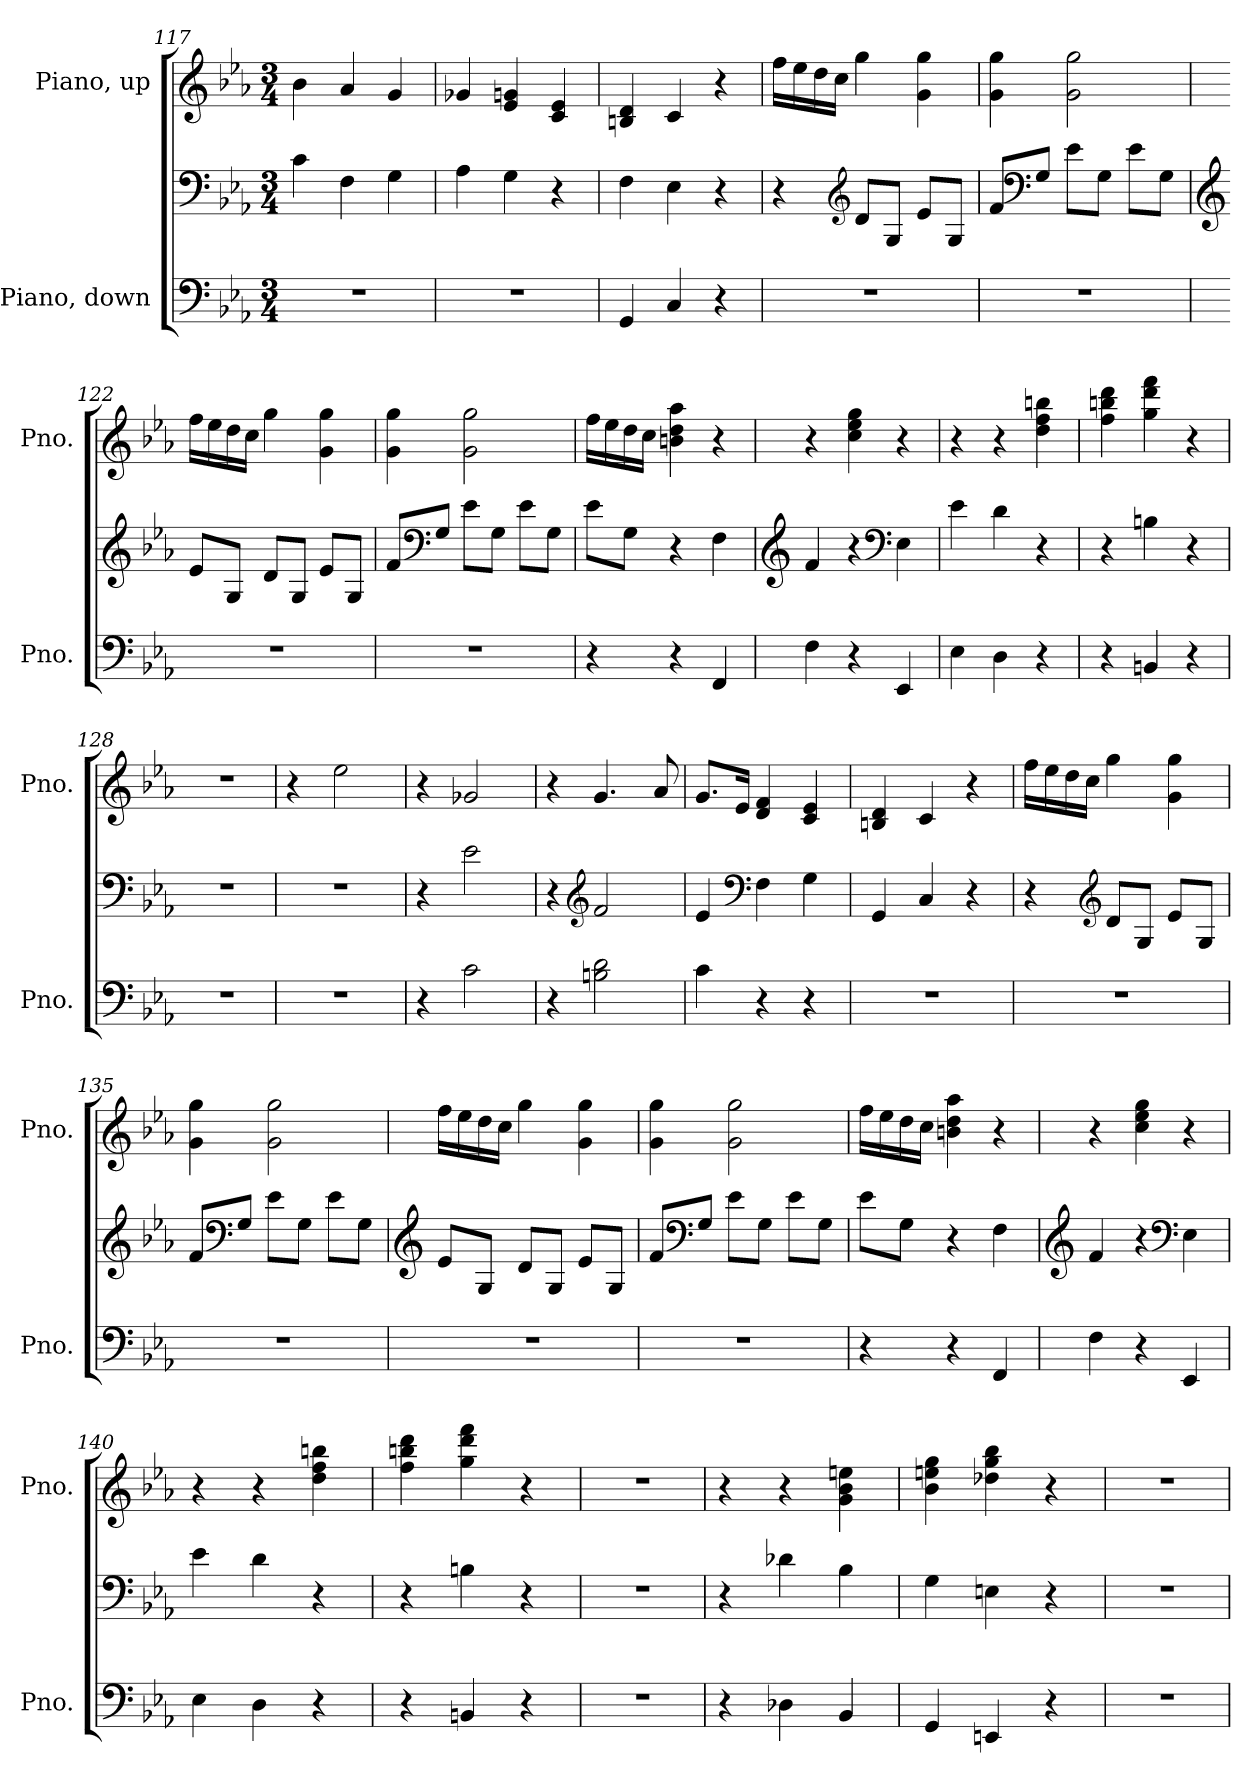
**kern	**kern	**kern
*part2	*part2	*part1
*staff3	*staff2	*staff1
*I"Piano, down	*	*I"Piano, up
*I'Pno.	*	*I'Pno.
*clefF4	*clefF4	*clefG2
*k[b-e-a-]	*k[b-e-a-]	*k[b-e-a-]
*M3/4	*M3/4	*M3/4
=117	=117	=117
2.r	4c\	4b-\
.	4F\	4a-/
.	4G\	4g/
!!LO:LB:g=z
=118	=118	=118
2.r	4A-\	4g-X/
.	4G\	4e-/ 4gn/
.	4r	4c/ 4e-/
=119	=119	=119
4GG/	4F\	4Bn/ 4d/
4C/	4E-\	4c/
4r	4r	4r
=120	=120	=120
2.r	4r	16ff\LL
.	.	16ee-\
.	.	16dd\
.	.	16cc\JJ
*	*clefG2	*
.	8d/L	4gg\
.	8G/J	.
.	8e-/L	4g\ 4gg\
.	8G/J	.
=121	=121	=121
2.r	8f/L	4g\ 4gg\
*	*clefF4	*
.	8G/J	.
.	8e-\L	2g\ 2gg\
.	8G\J	.
.	8e-\L	.
.	8G\J	.
=122	=122	=122
*	*clefG2	*
2.r	8e-/L	16ff\LL
.	.	16ee-\
.	8G/J	16dd\
.	.	16cc\JJ
.	8d/L	4gg\
.	8G/J	.
.	8e-/L	4g\ 4gg\
.	8G/J	.
!!LO:PB:g=z
=123	=123	=123
2.r	8f/L	4g\ 4gg\
*	*clefF4	*
.	8G/J	.
.	8e-\L	2g\ 2gg\
.	8G\J	.
.	8e-\L	.
.	8G\J	.
=124	=124	=124
4r	8e-\L	16ff\LL
.	.	16ee-\
.	8G\J	16dd\
.	.	16cc\JJ
4r	4r	4bn\ 4dd\ 4aa-\
4FF/	4F\	4r
=125	=125	=125
*	*clefG2	*
4F\	4f/	4r
4r	4r	4cc\ 4ee-\ 4gg\
*	*clefF4	*
4EE-/	4E-\	4r
=126	=126	=126
4E-\	4e-\	4r
4D\	4d\	4r
4r	4r	4dd\ 4ff\ 4bbn\
=127	=127	=127
4r	4r	4ff\ 4bbn\ 4ddd\
4BBn/	4Bn\	4gg\ 4ddd\ 4fff\
4r	4r	4r
=128	=128	=128
2.r	2.r	2.r
=129	=129	=129
2.r	2.r	4r
.	.	2ee-\
!!LO:LB:g=z
=130	=130	=130
4r	4r	4r
2c\	2e-\	2g-X/
=131	=131	=131
4r	4r	4r
*	*clefG2	*
2Bn\ 2d\	2f/	4.g/
.	.	8a-/
=132	=132	=132
4c\	4e-/	8.g/L
.	.	16e-/Jk
*	*clefF4	*
4r	4F\	4d/ 4f/
4r	4G\	4c/ 4e-/
=133	=133	=133
2.r	4GG/	4Bn/ 4d/
.	4C/	4c/
.	4r	4r
=134	=134	=134
2.r	4r	16ff\LL
.	.	16ee-\
.	.	16dd\
.	.	16cc\JJ
*	*clefG2	*
.	8d/L	4gg\
.	8G/J	.
.	8e-/L	4g\ 4gg\
.	8G/J	.
=135	=135	=135
2.r	8f/L	4g\ 4gg\
*	*clefF4	*
.	8G/J	.
.	8e-\L	2g\ 2gg\
.	8G\J	.
.	8e-\L	.
.	8G\J	.
!!LO:LB:g=z
=136	=136	=136
*	*clefG2	*
2.r	8e-/L	16ff\LL
.	.	16ee-\
.	8G/J	16dd\
.	.	16cc\JJ
.	8d/L	4gg\
.	8G/J	.
.	8e-/L	4g\ 4gg\
.	8G/J	.
=137	=137	=137
2.r	8f/L	4g\ 4gg\
*	*clefF4	*
.	8G/J	.
.	8e-\L	2g\ 2gg\
.	8G\J	.
.	8e-\L	.
.	8G\J	.
=138	=138	=138
4r	8e-\L	16ff\LL
.	.	16ee-\
.	8G\J	16dd\
.	.	16cc\JJ
4r	4r	4bn\ 4dd\ 4aa-\
4FF/	4F\	4r
=139	=139	=139
*	*clefG2	*
4F\	4f/	4r
4r	4r	4cc\ 4ee-\ 4gg\
*	*clefF4	*
4EE-/	4E-\	4r
=140	=140	=140
4E-\	4e-\	4r
4D\	4d\	4r
4r	4r	4dd\ 4ff\ 4bbn\
=141	=141	=141
4r	4r	4ff\ 4bbn\ 4ddd\
4BBn/	4Bn\	4gg\ 4ddd\ 4fff\
4r	4r	4r
!!LO:LB:g=z
=142	=142	=142
2.r	2.r	2.r
=143	=143	=143
4r	4r	4r
4D-X\	4d-X\	4r
4BB-/	4B-\	4g\ 4b-\ 4een\
=144	=144	=144
4GG/	4G\	4b-\ 4een\ 4gg\
4EEn/	4En\	4dd-X\ 4gg\ 4bb-\
4r	4r	4r
=145	=145	=145
2.r	2.r	2.r
=	=	=
*-	*-	*-
